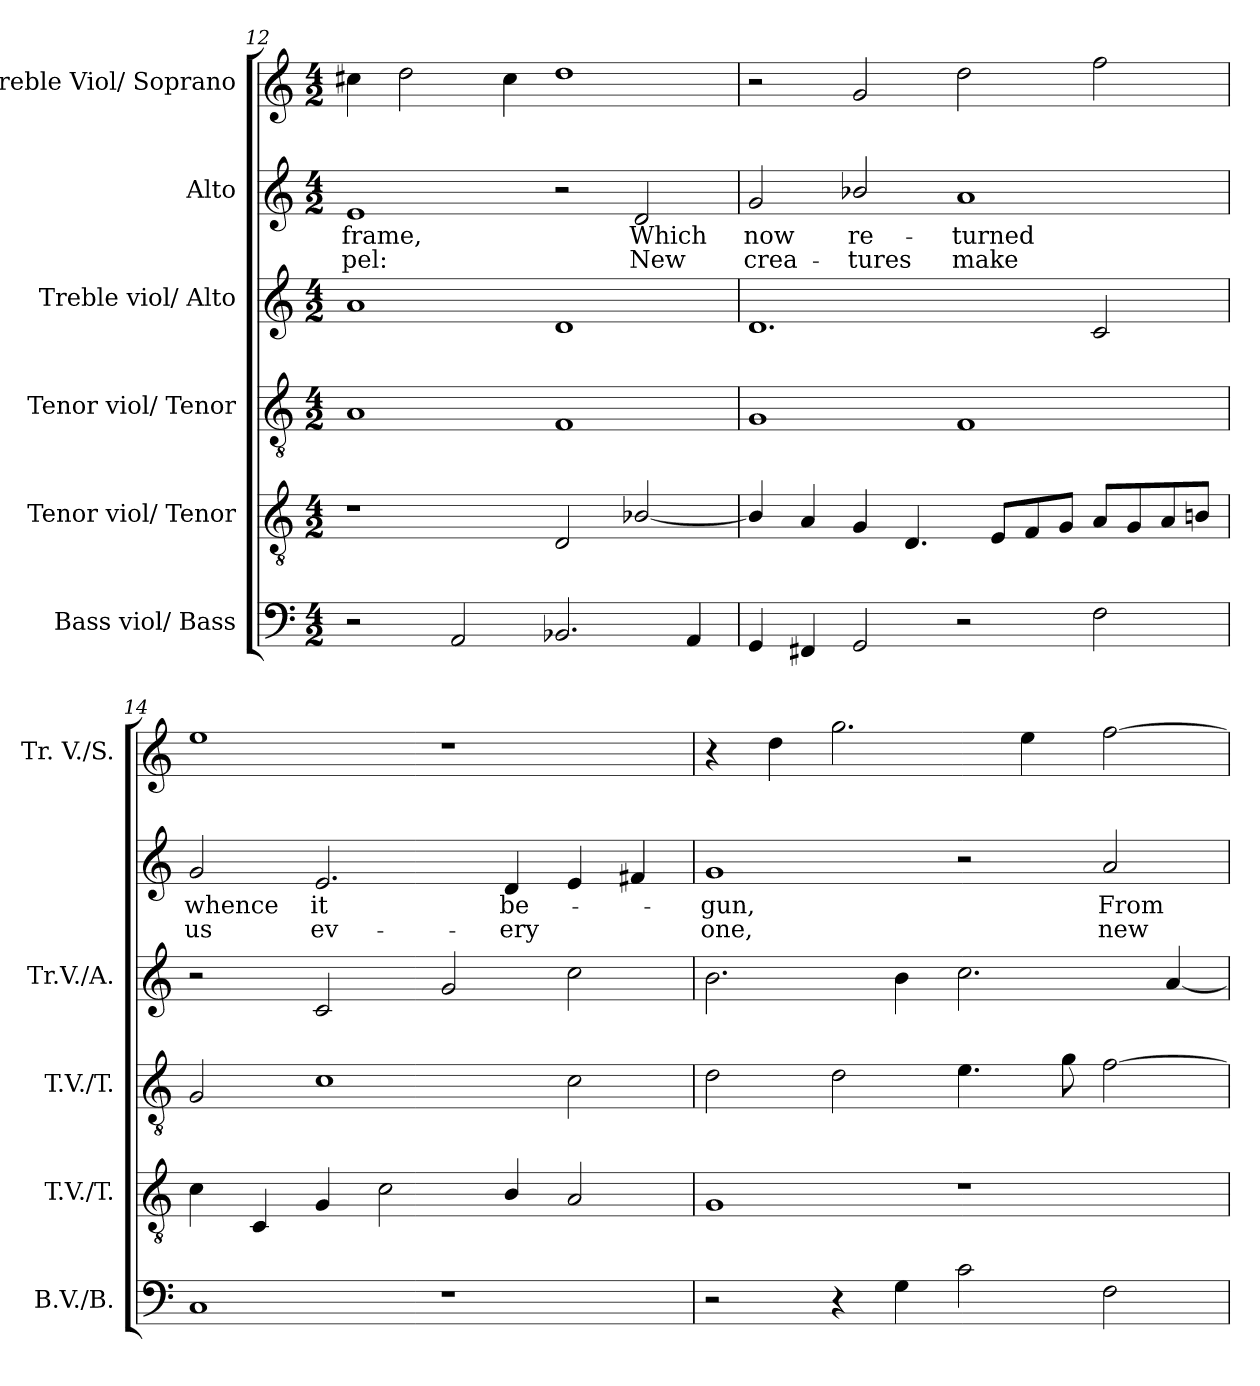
**kern	**kern	**kern	**kern	**kern	**text	**text	**kern
*part6	*part5	*part4	*part3	*part2	*part2	*part2	*part1
*staff6	*staff5	*staff4	*staff3	*staff2	*staff2	*staff2	*staff1
*I"Bass viol/ Bass	*I"Tenor viol/ Tenor	*I"Tenor viol/ Tenor	*I"Treble viol/ Alto	*I"Alto	*	*	*I"Treble Viol/ Soprano
*I'B.V./B.	*I'T.V./T.	*I'T.V./T.	*I'Tr.V./A.	*	*	*	*I'Tr. V./S.
*clefF4	*clefGv2	*clefGv2	*clefG2	*clefG2	*	*	*clefG2
*	*ITrd7c12	*ITrd7c12	*	*	*	*	*
*k[]	*k[]	*k[]	*k[]	*k[]	*	*	*k[]
*C:	*C:	*C:	*C:	*C:	*	*	*C:
*M4/2	*M4/2	*M4/2	*M4/2	*M4/2	*	*	*M4/2
=12	=12	=12	=12	=12	=12	=12	=12
!	!	!	!	!	!LO:LY:b:color=#000000	!LO:LY:b:color=#000000	!
2r	1r	1AAi	1ai	1ei	frame,	-pel:	4cc#Xi\
.	.	.	.	.	.	.	2ddi\
2AAi/	.	.	.	.	.	.	.
.	.	.	.	.	.	.	4cc#i\
2.BB-Xi/	2DDi/	1FFi	1di	2r	.	.	1ddi
!	!	!	!	!	!LO:LY:b:color=#000000	!LO:LY:b:color=#000000	!
.	[2BB-Xi/	.	.	2di/	Which	New	.
4AAi/	.	.	.	.	.	.	.
=13	=13	=13	=13	=13	=13	=13	=13
!	!	!	!	!	!LO:LY:b:color=#000000	!LO:LY:b:color=#000000	!
4GGi/	4BB-i/]	1GGi	1.di	2gi/	now	crea-	2r
4FF#Xi/	4AAi/	.	.	.	.	.	.
!	!	!	!	!	!LO:LY:b:color=#000000	!LO:LY:b:color=#000000	!
2GGi/	4GGi/	.	.	2b-Xi/	re-	-tures	2gi/
.	4.DDi/	.	.	.	.	.	.
!	!	!	!	!	!LO:LY:b:color=#000000	!LO:LY:b:color=#000000	!
2r	.	1FFi	.	1ai	-turned	make	2ddi\
.	8EEi/L	.	.	.	.	.	.
.	8FFi/	.	.	.	.	.	.
.	8GGi/J	.	.	.	.	.	.
2Fi\	8AAi/L	.	2ci/	.	.	.	2ffi\
.	8GGi/	.	.	.	.	.	.
.	8AAi/	.	.	.	.	.	.
.	8BBi/J	.	.	.	.	.	.
=14	=14	=14	=14	=14	=14	=14	=14
!	!	!	!	!	!LO:LY:b:color=#000000	!LO:LY:b:color=#000000	!
1Ci	4Ci\	2GGi/	2r	2gi/	whence	us	1eei
.	4CCi/	.	.	.	.	.	.
!	!	!	!	!	!LO:LY:b:color=#000000	!LO:LY:b:color=#000000	!
.	4GGi/	1Ci	2ci/	2.ei/	it	ev-	.
.	2Ci\	.	.	.	.	.	.
1r	.	.	2gi/	.	.	.	1r
!	!	!	!	!	!LO:LY:b:color=#000000	!LO:LY:b:color=#000000	!
.	4BBi/	.	.	4di/	be-	-ery	.
.	2AAi/	2Ci\	2cci\	4ei/	.	.	.
.	.	.	.	4f#Xi/	.	.	.
!!LO:LB:g=z
=15	=15	=15	=15	=15	=15	=15	=15
!	!	!	!	!	!LO:LY:b:color=#000000	!LO:LY:b:color=#000000	!
2r	1GGi	2Di\	2.bi\	1gi	-gun,	one,	4r
.	.	.	.	.	.	.	4ddi\
4r	.	2Di\	.	.	.	.	2.ggi\
4Gi\	.	.	4bi\	.	.	.	.
2ci\	1r	4.Ei\	2.cci\	2r	.	.	.
.	.	.	.	.	.	.	4eei\
.	.	8Gi\	.	.	.	.	.
!	!	!	!	!	!LO:LY:b:color=#000000	!LO:LY:b:color=#000000	!
2Fi\	.	[2Fi\	.	2ai/	From	new	[2ffi\
.	.	.	[4ai/	.	.	.	.
=	=	=	=	=	=	=	=
*-	*-	*-	*-	*-	*-	*-	*-
